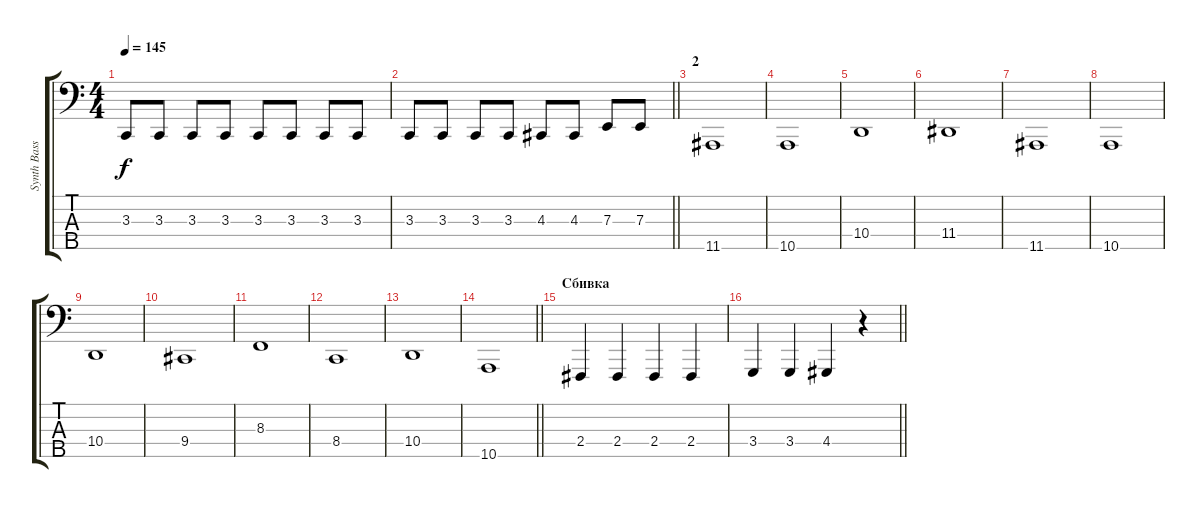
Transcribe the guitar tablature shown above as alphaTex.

\track ("Synth Bass" "Synth Bass") {instrument lead2sawtooth}
\staff {score tabs}
\tuning (G2 D2 A1 E1 B0) {hide}
\ts (4 4)
\tempo 145
\clef f4
\ks c
3.3.8{dy f} 3.3.8 3.3.8 3.3.8 3.3.8 3.3.8 3.3.8 3.3.8 |
\barLineRight lightlight
3.3.8 3.3.8 3.3.8 3.3.8 4.3.8 4.3.8 7.3.8 7.3.8 |
\section ("" "2")
11.5.1 |
10.5.1 |
10.4.1 |
11.4.1 |
11.5.1 |
10.5.1 |
10.4.1 |
9.4.1 |
8.3.1 |
8.4.1 |
10.4.1 |
\barLineRight lightlight
10.5.1 |
\section ("" "Сбивка")
2.4.4 2.4.4 2.4.4 2.4.4 |
\barLineRight lightlight
3.4.4 3.4.4 4.4.4 r.4
